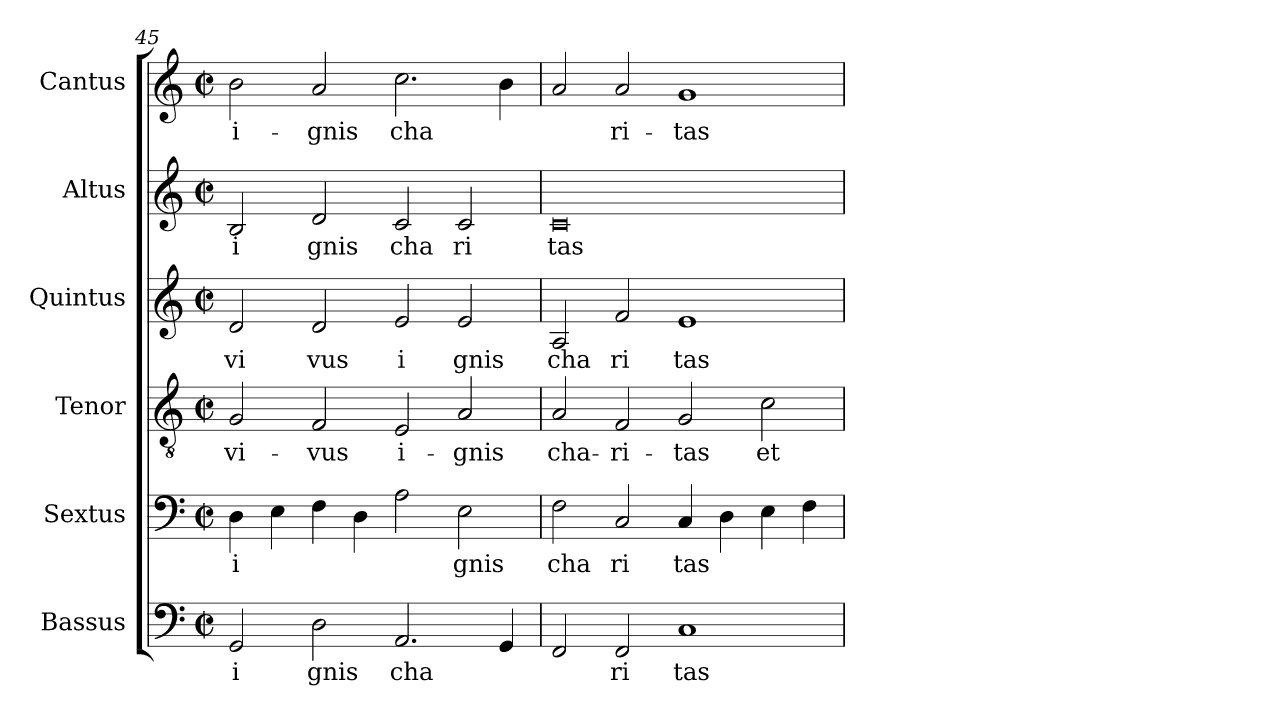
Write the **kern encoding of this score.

**kern	**text	**kern	**text	**kern	**text	**kern	**text	**kern	**text	**kern	**text
*part6	*part6	*part5	*part5	*part4	*part4	*part3	*part3	*part2	*part2	*part1	*part1
*staff6	*staff6	*staff5	*staff5	*staff4	*staff4	*staff3	*staff3	*staff2	*staff2	*staff1	*staff1
*I"Bassus	*	*I"Sextus	*	*I"Tenor	*	*I"Quintus	*	*I"Altus	*	*I"Cantus	*
*I'Bassus	*	*I'Sextus	*	*I'Tenor	*	*I'Quintus	*	*I'Altus	*	*I'Cantus	*
*clefF4	*	*clefF4	*	*clefGv2	*	*clefG2	*	*clefG2	*	*clefG2	*
*k[]	*	*k[]	*	*k[]	*	*k[]	*	*k[]	*	*k[]	*
*C:	*	*C:	*	*C:	*	*C:	*	*C:	*	*C:	*
*M2/2	*	*M2/2	*	*M2/2	*	*M2/2	*	*M2/2	*	*M2/2	*
*met(c|)	*	*met(c|)	*	*met(c|)	*	*met(c|)	*	*met(c|)	*	*met(c|)	*
=45	=45	=45	=45	=45	=45	=45	=45	=45	=45	=45	=45
!	!LO:LY:b:cj	!	!LO:LY:b:cj	!	!LO:LY:b:cj	!	!LO:LY:b:cj	!	!LO:LY:b:cj	!	!LO:LY:b:cj
2GG/	i	4D\	i	2G/	vi-	2d/	vi	2B/	i	2b\	i-
!	!	!	!LO:LY:b:cj	!	!	!	!	!	!	!	!
.	.	4E\	.	.	.	.	.	.	.	.	.
!	!LO:LY:b:cj	!	!LO:LY:b:cj	!	!LO:LY:b:cj	!	!LO:LY:b:cj	!	!LO:LY:b:cj	!	!LO:LY:b:cj
2D\	gnis	4F\	.	2F/	-vus	2d/	vus	2d/	gnis	2a/	-gnis
!	!	!	!LO:LY:b:cj	!	!	!	!	!	!	!	!
.	.	4D\	.	.	.	.	.	.	.	.	.
!	!LO:LY:b:cj	!	!LO:LY:b:cj	!	!LO:LY:b:cj	!	!LO:LY:b:cj	!	!LO:LY:b:cj	!	!LO:LY:b:cj
2.AA/	cha	2A\	.	2E/	i-	2e/	i	2c/	cha	2.cc\	cha-
!	!	!	!LO:LY:b:cj	!	!LO:LY:b:cj	!	!LO:LY:b:cj	!	!LO:LY:b:cj	!	!
.	.	2E\	gnis	2A/	-gnis	2e/	gnis	2c/	ri	.	.
!	!LO:LY:b:cj	!	!	!	!	!	!	!	!	!	!LO:LY:b:cj
4GG/	.	.	.	.	.	.	.	.	.	4b\	--
=46	=46	=46	=46	=46	=46	=46	=46	=46	=46	=46	=46
!	!LO:LY:b:cj	!	!LO:LY:b:cj	!	!LO:LY:b:cj	!	!LO:LY:b:cj	!	!LO:LY:b:cj	!	!LO:LY:b:cj
2FF/	.	2F\	cha	2A/	cha-	2A/	cha	0c	tas	2a/	--
!	!LO:LY:b:cj	!	!LO:LY:b:cj	!	!LO:LY:b:cj	!	!LO:LY:b:cj	!	!	!	!LO:LY:b:cj
2FF/	ri	2C/	ri	2F/	-ri-	2f/	ri	.	.	2a/	-ri-
!	!LO:LY:b:cj	!	!LO:LY:b:cj	!	!LO:LY:b:cj	!	!LO:LY:b:cj	!	!	!	!LO:LY:b:cj
1C	tas	4C/	tas	2G/	-tas	1e	tas	.	.	1g	-tas
!	!	!	!LO:LY:b:cj	!	!	!	!	!	!	!	!
.	.	4D\	.	.	.	.	.	.	.	.	.
!	!	!	!LO:LY:b:cj	!	!LO:LY:b:cj	!	!	!	!	!	!
.	.	4E\	.	2c\	et	.	.	.	.	.	.
!	!	!	!LO:LY:b:cj	!	!	!	!	!	!	!	!
.	.	4F\	.	.	.	.	.	.	.	.	.
=	=	=	=	=	=	=	=	=	=	=	=
*-	*-	*-	*-	*-	*-	*-	*-	*-	*-	*-	*-
